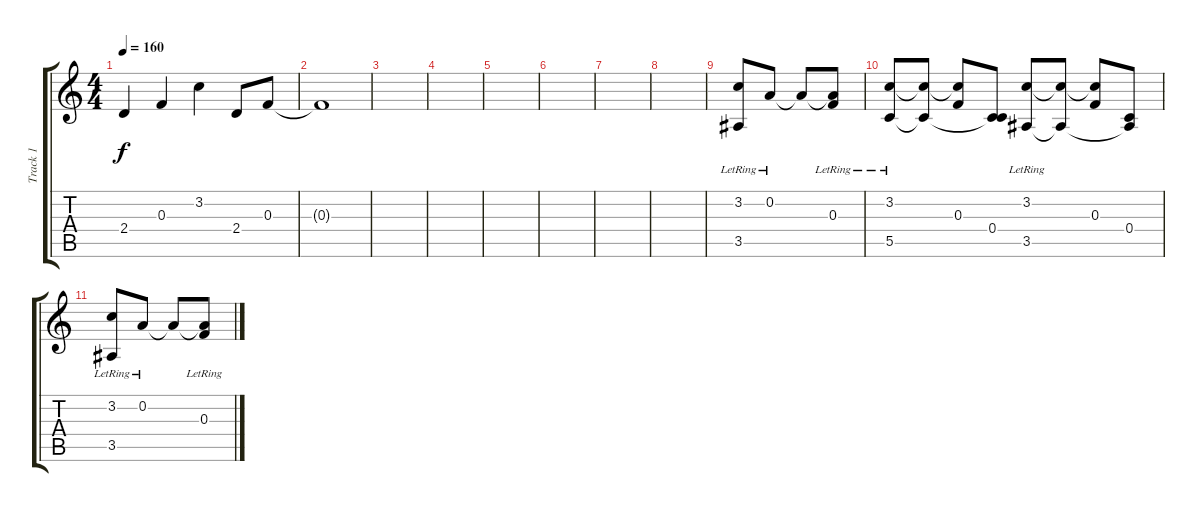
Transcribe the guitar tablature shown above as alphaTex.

\track ("Track 1" "Track 1") {instrument acousticguitarnylon}
\staff {score tabs}
\tuning (D4 A3 F3 C3 G2 C2) {hide}
\ts (4 4)
\tempo 160
\clef g2
\ks c
2.4.4{dy f} 0.3.4 3.2.4 2.4.8 0.3.8 |
0.3{t}.1 |
|
|
|
|
|
|
(3.2{lr} 3.5{lr}).8{volume 10} 0.2{lr}.8 0.2{t}.8 (0.2{t} 0.3{lr}).8 |
(3.2{lr} 5.5{lr}).8 (3.2{t} 5.5{t}).8 (3.2{t} 0.3).8 (0.4 5.5{t}).8 (3.2{lr} 3.5{lr}).8 (3.2{t} 3.5{t}).8 (3.2{t} 0.3).8 (0.4 3.5{t}).8 |
(3.2{lr} 3.5{lr}).8{volume 10} 0.2{lr}.8 0.2{t}.8 (0.2{t} 0.3{lr}).8
